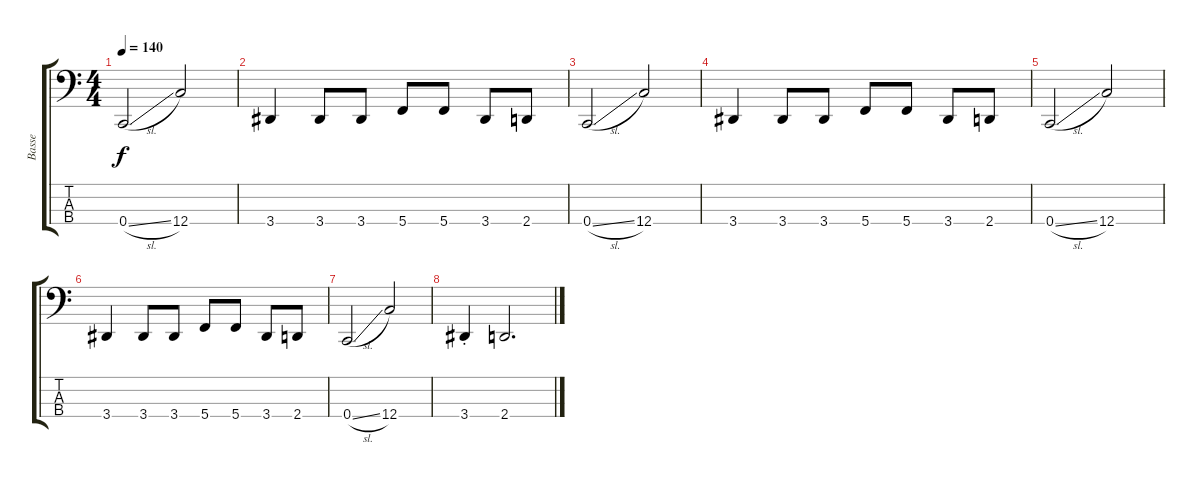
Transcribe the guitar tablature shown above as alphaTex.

\track ("Basse" "Basse") {instrument electricbasspick}
\staff {score tabs}
\tuning (Eb2 Bb1 F1 C1) {hide}
\ts (4 4)
\tempo 140
\clef f4
\ks c
0.4{sl}.2{dy f} 12.4.2 |
3.4.4 3.4.8 3.4.8 5.4.8 5.4.8 3.4.8 2.4.8 |
0.4{sl}.2 12.4.2 |
3.4.4 3.4.8 3.4.8 5.4.8 5.4.8 3.4.8 2.4.8 |
0.4{sl}.2 12.4.2 |
3.4.4 3.4.8 3.4.8 5.4.8 5.4.8 3.4.8 2.4.8 |
0.4{sl}.2 12.4.2 |
3.4{st}.4 2.4.2{d}
